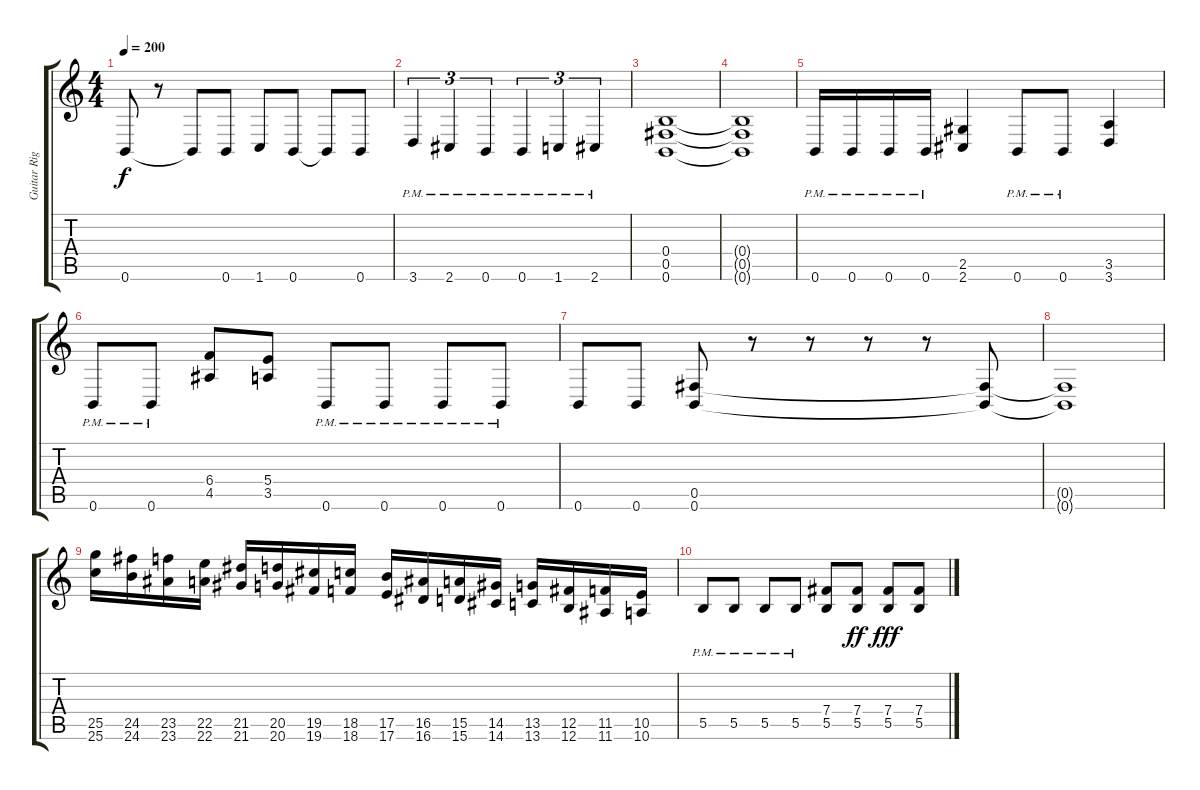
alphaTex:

\track ("Guitar Right" "Guitar Rig") {instrument distortionguitar}
\staff {score tabs}
\tuning (Db4 Ab3 E3 B2 Gb2 B1) {hide}
\ts (4 4)
\tempo 200
\clef g2
\ks c
0.6.8{dy f} r.8 0.6{t}.8 0.6.8 1.6.8 0.6.8 0.6{t}.8 0.6.8 |
3.6{pm}.4{tu (3 2)} 2.6{pm}.4{tu (3 2)} 0.6{pm}.4{tu (3 2)} 0.6{pm}.4{tu (3 2)} 1.6{pm}.4{tu (3 2)} 2.6{pm}.4{tu (3 2)} |
(0.4 0.5 0.6).1 |
(0.4{t} 0.5{t} 0.6{t}).1 |
0.6{pm}.16 0.6{pm}.16 0.6{pm}.16 0.6{pm}.16 (2.5 2.6).4 0.6{pm}.8 0.6{pm}.8 (3.5 3.6).4 |
0.6{pm}.8 0.6{pm}.8 (6.4 4.5).8 (5.4 3.5).8 0.6{pm}.8 0.6{pm}.8 0.6{pm}.8 0.6{pm}.8 |
0.6.8 0.6.8 (0.5 0.6).8 r.8 r.8 r.8 r.8 (0.5{t} 0.6{t}).8 |
(0.5{t} 0.6{t}).1 |
(25.5 25.6).16{instrument guitarfretnoise} (24.5 24.6).16 (23.5 23.6).16 (22.5 22.6).16 (21.5 21.6).16 (20.5 20.6).16 (19.5 19.6).16 (18.5 18.6).16 (17.5 17.6).16 (16.5 16.6).16 (15.5 15.6).16 (14.5 14.6).16 (13.5 13.6).16 (12.5 12.6).16 (11.5 11.6).16 (10.5 10.6).16 |
5.5{pm}.8{instrument distortionguitar} 5.5{pm}.8 5.5{pm}.8 5.5{pm}.8 (7.4 5.5).8 (7.4 5.5).8{dy ff} (7.4 5.5).8{dy fff} (7.4 5.5).8
